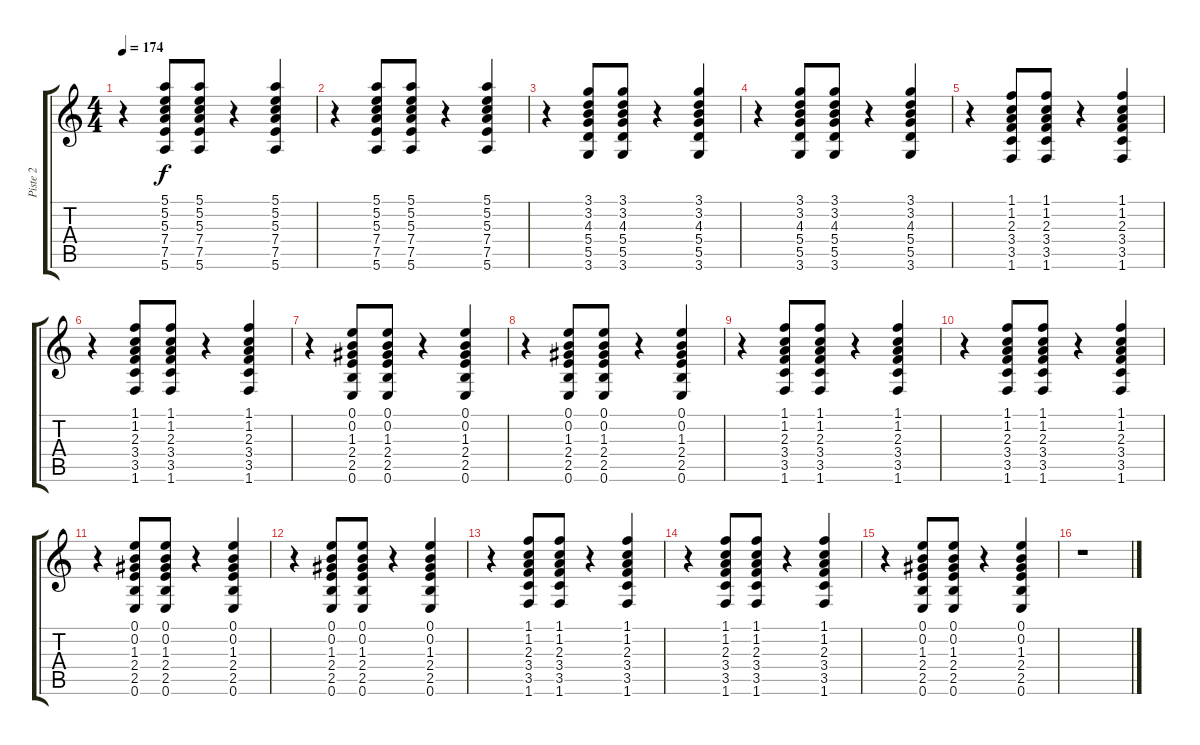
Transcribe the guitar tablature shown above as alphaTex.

\track ("Piste 2" "Piste 2") {instrument electricguitarclean}
\staff {score tabs}
\tuning (E4 B3 G3 D3 A2 E2) {hide}
\ts (4 4)
\tempo 174
\clef g2
\ks c
r.4{dy f} (5.1 5.2 5.3 7.4 7.5 5.6).8 (5.1 5.2 5.3 7.4 7.5 5.6).8 r.4 (5.1 5.2 5.3 7.4 7.5 5.6).4 |
r.4 (5.1 5.2 5.3 7.4 7.5 5.6).8 (5.1 5.2 5.3 7.4 7.5 5.6).8 r.4 (5.1 5.2 5.3 7.4 7.5 5.6).4 |
r.4 (3.1 3.2 4.3 5.4 5.5 3.6).8 (3.1 3.2 4.3 5.4 5.5 3.6).8 r.4 (3.1 3.2 4.3 5.4 5.5 3.6).4 |
r.4 (3.1 3.2 4.3 5.4 5.5 3.6).8 (3.1 3.2 4.3 5.4 5.5 3.6).8 r.4 (3.1 3.2 4.3 5.4 5.5 3.6).4 |
r.4 (1.1 1.2 2.3 3.4 3.5 1.6).8 (1.1 1.2 2.3 3.4 3.5 1.6).8 r.4 (1.1 1.2 2.3 3.4 3.5 1.6).4 |
r.4 (1.1 1.2 2.3 3.4 3.5 1.6).8 (1.1 1.2 2.3 3.4 3.5 1.6).8 r.4 (1.1 1.2 2.3 3.4 3.5 1.6).4 |
r.4 (0.1 0.2 1.3 2.4 2.5 0.6).8 (0.1 0.2 1.3 2.4 2.5 0.6).8 r.4 (0.1 0.2 1.3 2.4 2.5 0.6).4 |
r.4 (0.1 0.2 1.3 2.4 2.5 0.6).8 (0.1 0.2 1.3 2.4 2.5 0.6).8 r.4 (0.1 0.2 1.3 2.4 2.5 0.6).4 |
r.4 (1.1 1.2 2.3 3.4 3.5 1.6).8 (1.1 1.2 2.3 3.4 3.5 1.6).8 r.4 (1.1 1.2 2.3 3.4 3.5 1.6).4 |
r.4 (1.1 1.2 2.3 3.4 3.5 1.6).8 (1.1 1.2 2.3 3.4 3.5 1.6).8 r.4 (1.1 1.2 2.3 3.4 3.5 1.6).4 |
r.4 (0.1 0.2 1.3 2.4 2.5 0.6).8 (0.1 0.2 1.3 2.4 2.5 0.6).8 r.4 (0.1 0.2 1.3 2.4 2.5 0.6).4 |
r.4 (0.1 0.2 1.3 2.4 2.5 0.6).8 (0.1 0.2 1.3 2.4 2.5 0.6).8 r.4 (0.1 0.2 1.3 2.4 2.5 0.6).4 |
r.4 (1.1 1.2 2.3 3.4 3.5 1.6).8 (1.1 1.2 2.3 3.4 3.5 1.6).8 r.4 (1.1 1.2 2.3 3.4 3.5 1.6).4 |
r.4 (1.1 1.2 2.3 3.4 3.5 1.6).8 (1.1 1.2 2.3 3.4 3.5 1.6).8 r.4 (1.1 1.2 2.3 3.4 3.5 1.6).4 |
r.4 (0.1 0.2 1.3 2.4 2.5 0.6).8 (0.1 0.2 1.3 2.4 2.5 0.6).8 r.4 (0.1 0.2 1.3 2.4 2.5 0.6).4 |
r.1
